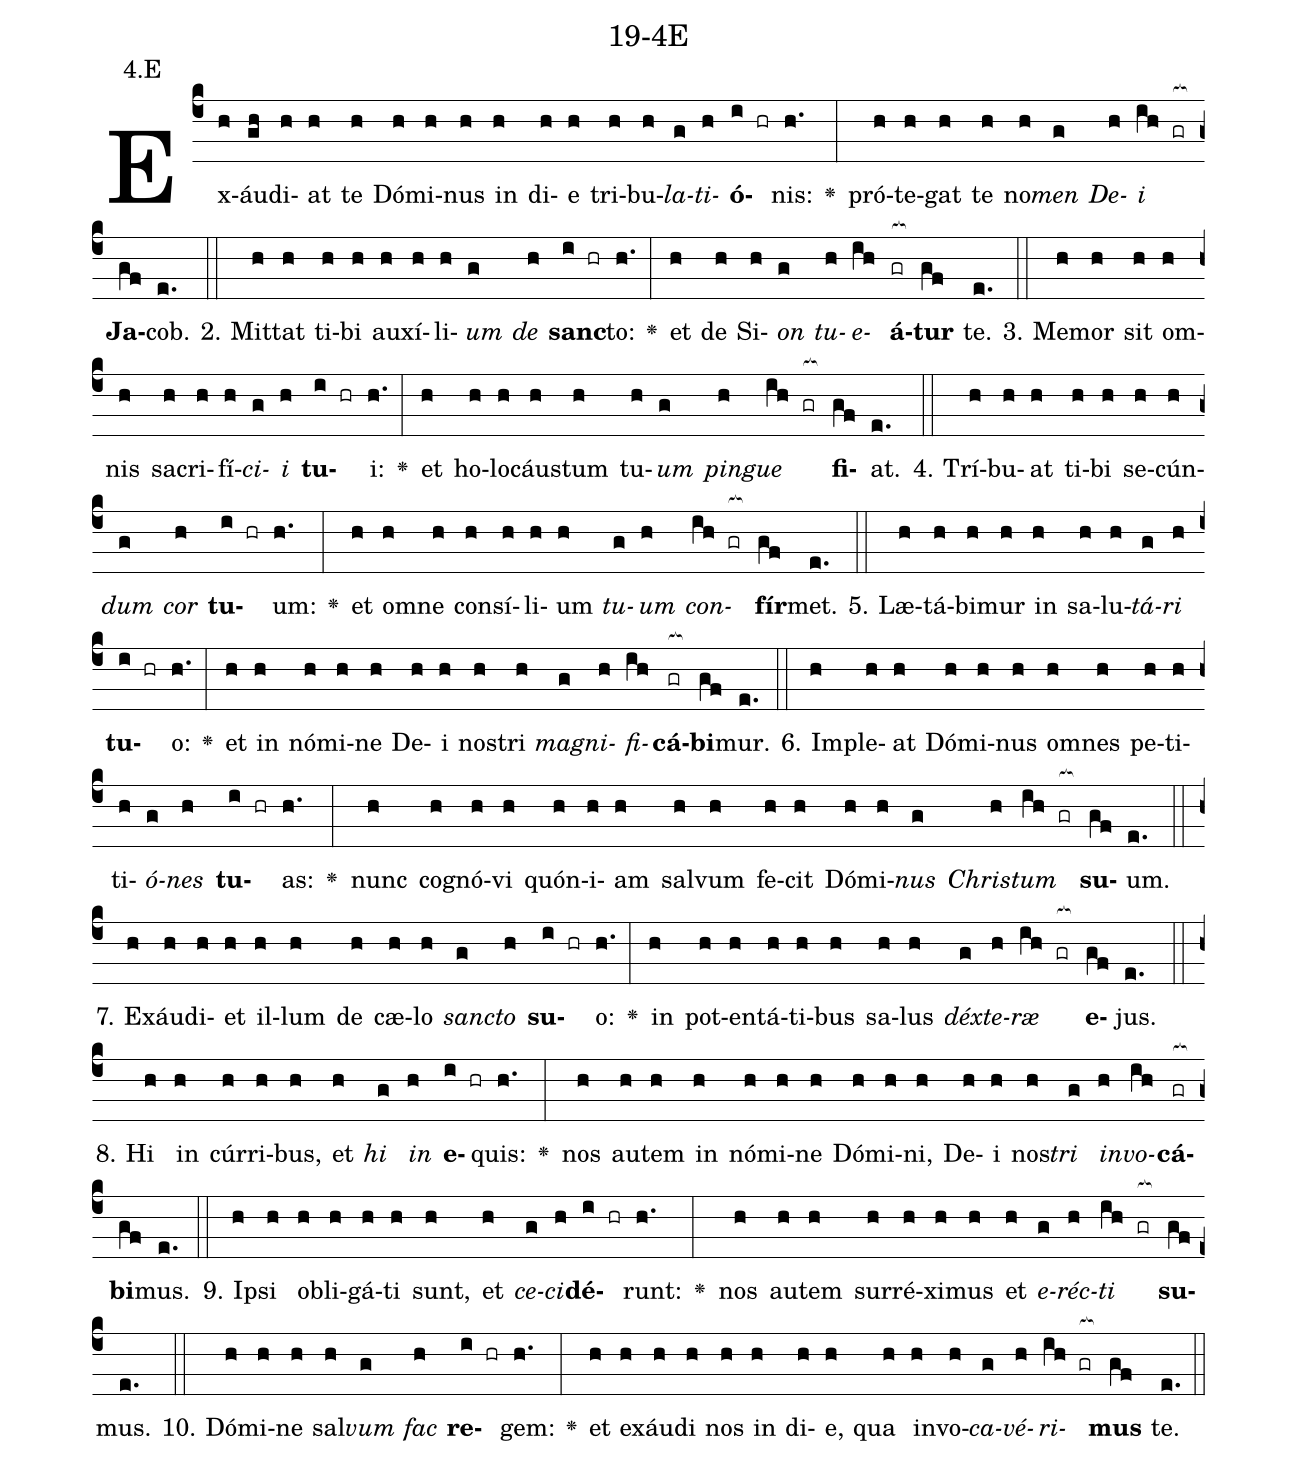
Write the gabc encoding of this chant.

name: 19-4E;
annotation: 4.E;
%%
(c4)Ex(h)áu(gh)di(h)at(h) te(h) Dó(h)mi(h)nus(h) in(h) di(h)e(h) tri(h)bu(h)<i>la</i>(g)<i>ti</i>(h)<b>ó</b>(i hr)nis:(h.) <v>\greheightstar</v>(:) pró(h)te(h)gat(h) te(h) no(h)<i>men</i>(g) <i>De</i>(h)<i>i</i>(ih gr[ocb:1{]) <b>Ja</b>(gf[ocb:0}])cob.(e.) (::)
2. Mit(h)tat(h) ti(h)bi(h) au(h)xí(h)li(h)<i>um</i>(g) <i>de</i>(h) <b>sanc</b>(i hr)to:(h.) <v>\greheightstar</v>(:) et(h) de(h) Si(h)<i>on</i>(g) <i>tu</i>(h)<i>e</i>(ih)<b>á</b>(gr[ocb:1{])<b>tur</b>(gf[ocb:0}]) te.(e.) (::)
3. Me(h)mor(h) sit(h) om(h)nis(h) sa(h)cri(h)fí(h)<i>ci</i>(g)<i>i</i>(h) <b>tu</b>(i hr)i:(h.) <v>\greheightstar</v>(:) et(h) ho(h)lo(h)cáus(h)tum(h) tu(h)<i>um</i>(g) <i>pin</i>(h)<i>gue</i>(ih gr[ocb:1{]) <b>fi</b>(gf[ocb:0}])at.(e.) (::)
4. Trí(h)bu(h)at(h) ti(h)bi(h) se(h)cún(h)<i>dum</i>(g) <i>cor</i>(h) <b>tu</b>(i hr)um:(h.) <v>\greheightstar</v>(:) et(h) om(h)ne(h) con(h)sí(h)li(h)um(h) <i>tu</i>(g)<i>um</i>(h) <i>con</i>(ih gr[ocb:1{])<b>fír</b>(gf[ocb:0}])met.(e.) (::)
5. Læ(h)tá(h)bi(h)mur(h) in(h) sa(h)lu(h)<i>tá</i>(g)<i>ri</i>(h) <b>tu</b>(i hr)o:(h.) <v>\greheightstar</v>(:) et(h) in(h) nó(h)mi(h)ne(h) De(h)i(h) nos(h)tri(h) <i>ma</i>(g)<i>gni</i>(h)<i>fi</i>(ih)<b>cá</b>(gr[ocb:1{])<b>bi</b>(gf[ocb:0}])mur.(e.) (::)
6. Im(h)ple(h)at(h) Dó(h)mi(h)nus(h) om(h)nes(h) pe(h)ti(h)ti(h)<i>ó</i>(g)<i>nes</i>(h) <b>tu</b>(i hr)as:(h.) <v>\greheightstar</v>(:) nunc(h) co(h)gnó(h)vi(h) quón(h)i(h)am(h) sal(h)vum(h) fe(h)cit(h) Dó(h)mi(h)<i>nus</i>(g) <i>Chris</i>(h)<i>tum</i>(ih gr[ocb:1{]) <b>su</b>(gf[ocb:0}])um.(e.) (::)
7. Ex(h)áu(h)di(h)et(h) il(h)lum(h) de(h) cæ(h)lo(h) <i>sanc</i>(g)<i>to</i>(h) <b>su</b>(i hr)o:(h.) <v>\greheightstar</v>(:) in(h) pot(h)en(h)tá(h)ti(h)bus(h) sa(h)lus(h) <i>déx</i>(g)<i>te</i>(h)<i>ræ</i>(ih gr[ocb:1{]) <b>e</b>(gf[ocb:0}])jus.(e.) (::)
8. Hi(h) in(h) cúr(h)ri(h)bus,(h) et(h) <i>hi</i>(g) <i>in</i>(h) <b>e</b>(i hr)quis:(h.) <v>\greheightstar</v>(:) nos(h) au(h)tem(h) in(h) nó(h)mi(h)ne(h) Dó(h)mi(h)ni,(h) De(h)i(h) nos(h)<i>tri</i>(g) <i>in</i>(h)<i>vo</i>(ih)<b>cá</b>(gr[ocb:1{])<b>bi</b>(gf[ocb:0}])mus.(e.) (::)
9. Ip(h)si(h) ob(h)li(h)gá(h)ti(h) sunt,(h) et(h) <i>ce</i>(g)<i>ci</i>(h)<b>dé</b>(i hr)runt:(h.) <v>\greheightstar</v>(:) nos(h) au(h)tem(h) sur(h)ré(h)xi(h)mus(h) et(h) <i>e</i>(g)<i>réc</i>(h)<i>ti</i>(ih gr[ocb:1{]) <b>su</b>(gf[ocb:0}])mus.(e.) (::)
10. Dó(h)mi(h)ne(h) sal(h)<i>vum</i>(g) <i>fac</i>(h) <b>re</b>(i hr)gem:(h.) <v>\greheightstar</v>(:) et(h) ex(h)áu(h)di(h) nos(h) in(h) di(h)e,(h) qua(h) in(h)vo(h)<i>ca</i>(g)<i>vé</i>(h)<i>ri</i>(ih gr[ocb:1{])<b>mus</b>(gf[ocb:0}]) te.(e.) (::)
